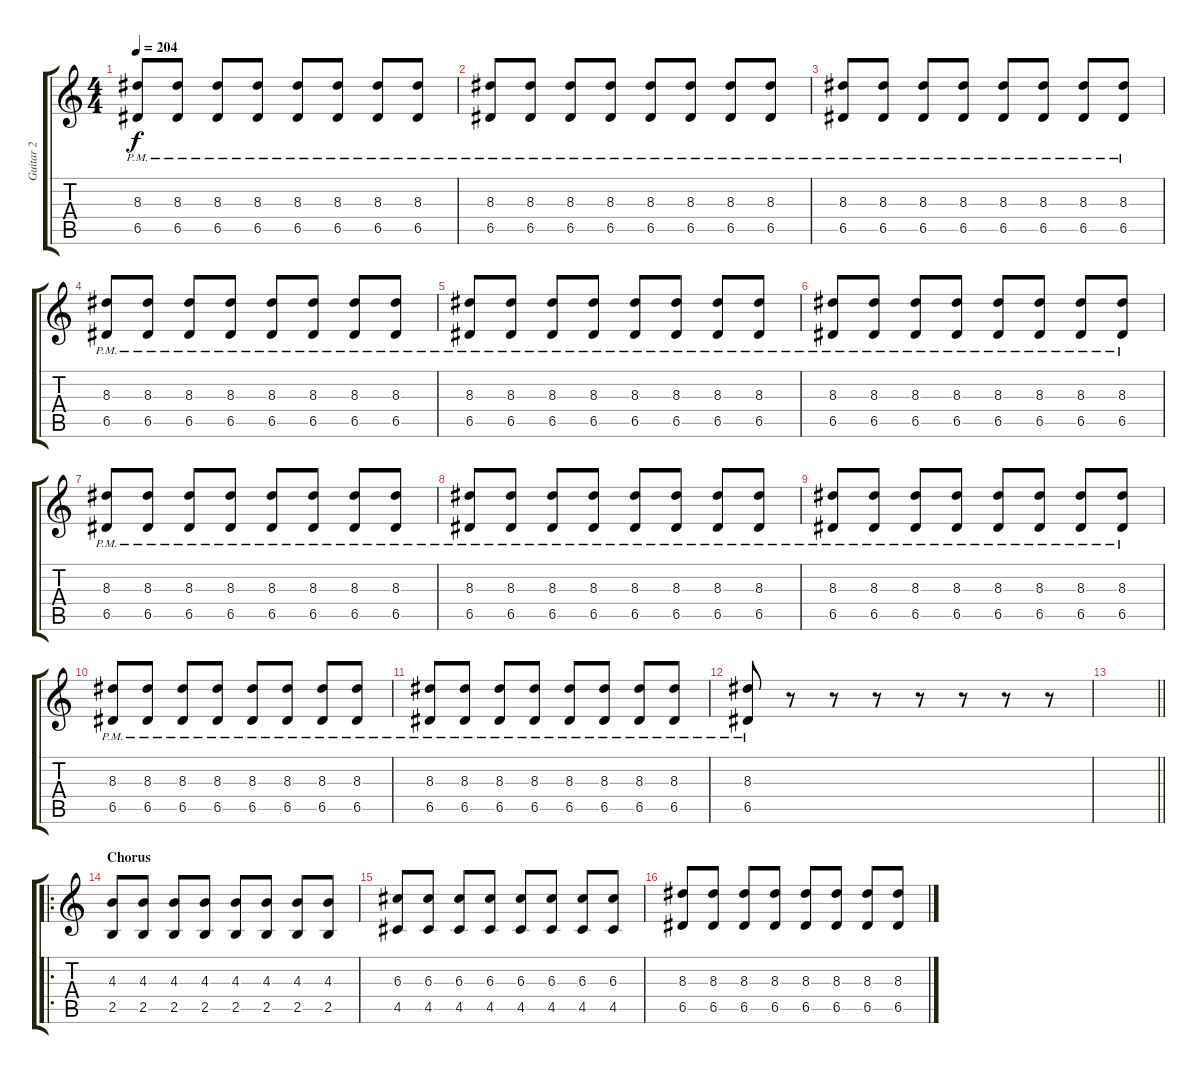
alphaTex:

\track ("Guitar 2" "Guitar 2") {instrument distortionguitar}
\staff {score tabs}
\tuning (E4 B3 G3 D3 A2 E2) {hide}
\ts (4 4)
\tempo 204
\clef g2
\ks c
(8.3{pm} 6.5{pm}).8{dy f} (8.3{pm} 6.5{pm}).8 (8.3{pm} 6.5{pm}).8 (8.3{pm} 6.5{pm}).8 (8.3{pm} 6.5{pm}).8 (8.3{pm} 6.5{pm}).8 (8.3{pm} 6.5{pm}).8 (8.3{pm} 6.5{pm}).8 |
(8.3{pm} 6.5{pm}).8 (8.3{pm} 6.5{pm}).8 (8.3{pm} 6.5{pm}).8 (8.3{pm} 6.5{pm}).8 (8.3{pm} 6.5{pm}).8 (8.3{pm} 6.5{pm}).8 (8.3{pm} 6.5{pm}).8 (8.3{pm} 6.5{pm}).8 |
(8.3{pm} 6.5{pm}).8 (8.3{pm} 6.5{pm}).8 (8.3{pm} 6.5{pm}).8 (8.3{pm} 6.5{pm}).8 (8.3{pm} 6.5{pm}).8 (8.3{pm} 6.5{pm}).8 (8.3{pm} 6.5{pm}).8 (8.3{pm} 6.5{pm}).8 |
(8.3{pm} 6.5{pm}).8 (8.3{pm} 6.5{pm}).8 (8.3{pm} 6.5{pm}).8 (8.3{pm} 6.5{pm}).8 (8.3{pm} 6.5{pm}).8 (8.3{pm} 6.5{pm}).8 (8.3{pm} 6.5{pm}).8 (8.3{pm} 6.5{pm}).8 |
(8.3{pm} 6.5{pm}).8 (8.3{pm} 6.5{pm}).8 (8.3{pm} 6.5{pm}).8 (8.3{pm} 6.5{pm}).8 (8.3{pm} 6.5{pm}).8 (8.3{pm} 6.5{pm}).8 (8.3{pm} 6.5{pm}).8 (8.3{pm} 6.5{pm}).8 |
(8.3{pm} 6.5{pm}).8 (8.3{pm} 6.5{pm}).8 (8.3{pm} 6.5{pm}).8 (8.3{pm} 6.5{pm}).8 (8.3{pm} 6.5{pm}).8 (8.3{pm} 6.5{pm}).8 (8.3{pm} 6.5{pm}).8 (8.3{pm} 6.5{pm}).8 |
(8.3{pm} 6.5{pm}).8 (8.3{pm} 6.5{pm}).8 (8.3{pm} 6.5{pm}).8 (8.3{pm} 6.5{pm}).8 (8.3{pm} 6.5{pm}).8 (8.3{pm} 6.5{pm}).8 (8.3{pm} 6.5{pm}).8 (8.3{pm} 6.5{pm}).8 |
(8.3{pm} 6.5{pm}).8 (8.3{pm} 6.5{pm}).8 (8.3{pm} 6.5{pm}).8 (8.3{pm} 6.5{pm}).8 (8.3{pm} 6.5{pm}).8 (8.3{pm} 6.5{pm}).8 (8.3{pm} 6.5{pm}).8 (8.3{pm} 6.5{pm}).8 |
(8.3{pm} 6.5{pm}).8 (8.3{pm} 6.5{pm}).8 (8.3{pm} 6.5{pm}).8 (8.3{pm} 6.5{pm}).8 (8.3{pm} 6.5{pm}).8 (8.3{pm} 6.5{pm}).8 (8.3{pm} 6.5{pm}).8 (8.3{pm} 6.5{pm}).8 |
(8.3{pm} 6.5{pm}).8 (8.3{pm} 6.5{pm}).8 (8.3{pm} 6.5{pm}).8 (8.3{pm} 6.5{pm}).8 (8.3{pm} 6.5{pm}).8 (8.3{pm} 6.5{pm}).8 (8.3{pm} 6.5{pm}).8 (8.3{pm} 6.5{pm}).8 |
(8.3{pm} 6.5{pm}).8 (8.3{pm} 6.5{pm}).8 (8.3{pm} 6.5{pm}).8 (8.3{pm} 6.5{pm}).8 (8.3{pm} 6.5{pm}).8 (8.3{pm} 6.5{pm}).8 (8.3{pm} 6.5{pm}).8 (8.3{pm} 6.5{pm}).8 |
(8.3{pm} 6.5{pm}).8 r.8 r.8 r.8 r.8 r.8 r.8 r.8 |
\barLineRight lightlight
|
\ro
\section ("" "Chorus")
(4.3 2.5).8 (4.3 2.5).8 (4.3 2.5).8 (4.3 2.5).8 (4.3 2.5).8 (4.3 2.5).8 (4.3 2.5).8 (4.3 2.5).8 |
(6.3 4.5).8 (6.3 4.5).8 (6.3 4.5).8 (6.3 4.5).8 (6.3 4.5).8 (6.3 4.5).8 (6.3 4.5).8 (6.3 4.5).8 |
(8.3 6.5).8 (8.3 6.5).8 (8.3 6.5).8 (8.3 6.5).8 (8.3 6.5).8 (8.3 6.5).8 (8.3 6.5).8 (8.3 6.5).8
